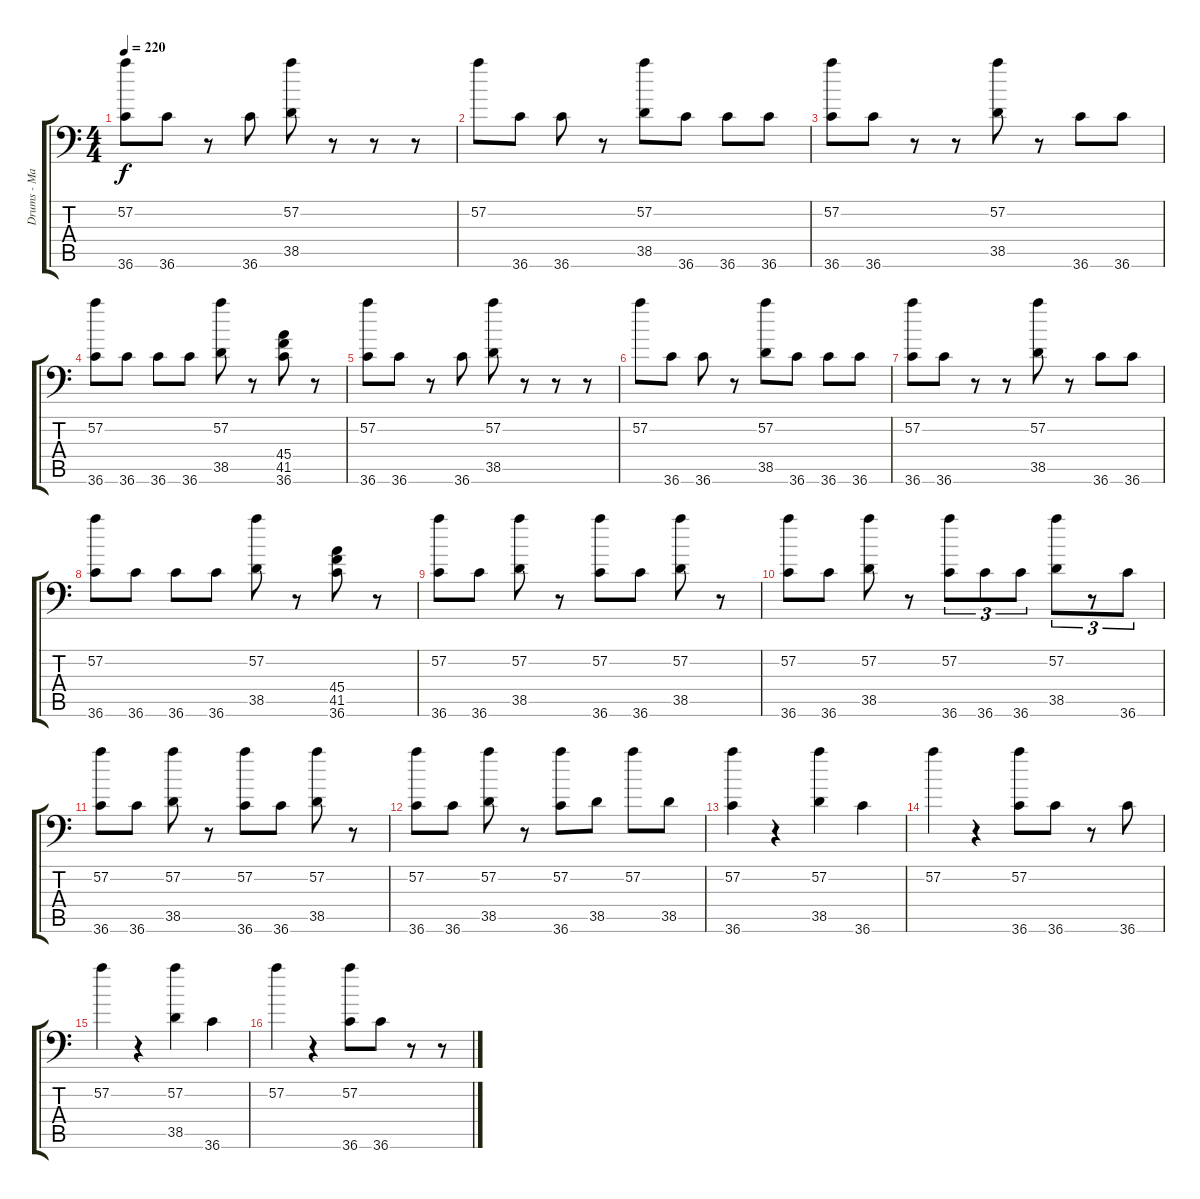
\track ("Drums - Matt Traynor" "Drums - Ma") {instrument acousticgrandpiano}
\staff {score tabs}
\tuning (C-1 C-1 C-1 C-1 C-1 C-1) {hide}
\ts (4 4)
\tempo 220
\clef f4
\ks c
(57.2 36.6).8{dy f} 36.6.8 r.8 36.6.8 (57.2 38.5).8 r.8 r.8 r.8 |
57.2.8 36.6.8 36.6.8 r.8 (57.2 38.5).8 36.6.8 36.6.8 36.6.8 |
(57.2 36.6).8 36.6.8 r.8 r.8 (57.2 38.5).8 r.8 36.6.8 36.6.8 |
(57.2 36.6).8 36.6.8 36.6.8 36.6.8 (57.2 38.5).8 r.8 (45.4 41.5 36.6).8 r.8 |
(57.2 36.6).8 36.6.8 r.8 36.6.8 (57.2 38.5).8 r.8 r.8 r.8 |
57.2.8 36.6.8 36.6.8 r.8 (57.2 38.5).8 36.6.8 36.6.8 36.6.8 |
(57.2 36.6).8 36.6.8 r.8 r.8 (57.2 38.5).8 r.8 36.6.8 36.6.8 |
(57.2 36.6).8 36.6.8 36.6.8 36.6.8 (57.2 38.5).8 r.8 (45.4 41.5 36.6).8 r.8 |
(57.2 36.6).8 36.6.8 (57.2 38.5).8 r.8 (57.2 36.6).8 36.6.8 (57.2 38.5).8 r.8 |
(57.2 36.6).8 36.6.8 (57.2 38.5).8 r.8 (57.2 36.6).8{tu (3 2)} 36.6.8{tu (3 2)} 36.6.8{tu (3 2)} (57.2 38.5).8{tu (3 2)} r.8{tu (3 2)} 36.6.8{tu (3 2)} |
(57.2 36.6).8 36.6.8 (57.2 38.5).8 r.8 (57.2 36.6).8 36.6.8 (57.2 38.5).8 r.8 |
(57.2 36.6).8 36.6.8 (57.2 38.5).8 r.8 (57.2 36.6).8 38.5.8 57.2.8 38.5.8 |
(57.2 36.6).4 r.4 (57.2 38.5).4 36.6.4 |
57.2.4 r.4 (57.2 36.6).8 36.6.8 r.8 36.6.8 |
57.2.4 r.4 (57.2 38.5).4 36.6.4 |
57.2.4 r.4 (57.2 36.6).8 36.6.8 r.8 r.8
